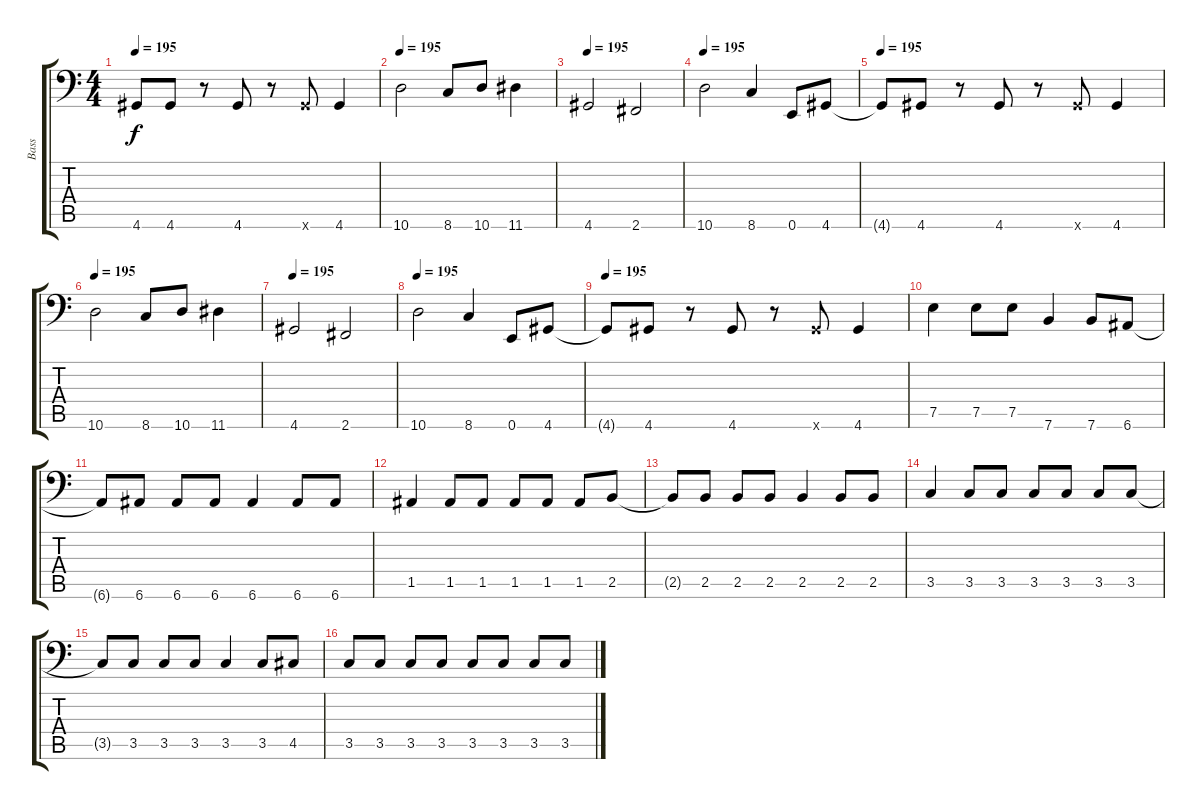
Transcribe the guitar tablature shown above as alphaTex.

\track ("Bass" "Bass") {instrument electricbassfinger}
\staff {score tabs}
\tuning (E3 B2 G2 D2 A1 E1) {hide}
\ts (4 4)
\tempo 195
\clef f4
\ks c
4.6{t}.8{dy f} 4.6.8 r.8 4.6.8 r.8 4.6{x}.8 4.6.4 |
\tempo 195
10.6.2 8.6.8 10.6.8 11.6.4 |
\tempo 195
4.6.2 2.6.2 |
\tempo 195
10.6.2 8.6.4 0.6.8 4.6.8 |
\tempo 195
4.6{t}.8 4.6.8 r.8 4.6.8 r.8 4.6{x}.8 4.6.4 |
\tempo 195
10.6.2 8.6.8 10.6.8 11.6.4 |
\tempo 195
4.6.2 2.6.2 |
\tempo 195
10.6.2 8.6.4 0.6.8 4.6.8 |
\tempo 195
4.6{t}.8 4.6.8 r.8 4.6.8 r.8 4.6{x}.8 4.6.4 |
7.5.4 7.5.8 7.5.8 7.6.4 7.6.8 6.6.8 |
6.6{t}.8 6.6.8 6.6.8 6.6.8 6.6.4 6.6.8 6.6.8 |
1.5.4 1.5.8 1.5.8 1.5.8 1.5.8 1.5.8 2.5.8 |
2.5{t}.8 2.5.8 2.5.8 2.5.8 2.5.4 2.5.8 2.5.8 |
3.5.4 3.5.8 3.5.8 3.5.8 3.5.8 3.5.8 3.5.8 |
3.5{t}.8 3.5.8 3.5.8 3.5.8 3.5.4 3.5.8 4.5.8 |
3.5.8 3.5.8 3.5.8 3.5.8 3.5.8 3.5.8 3.5.8 3.5.8
